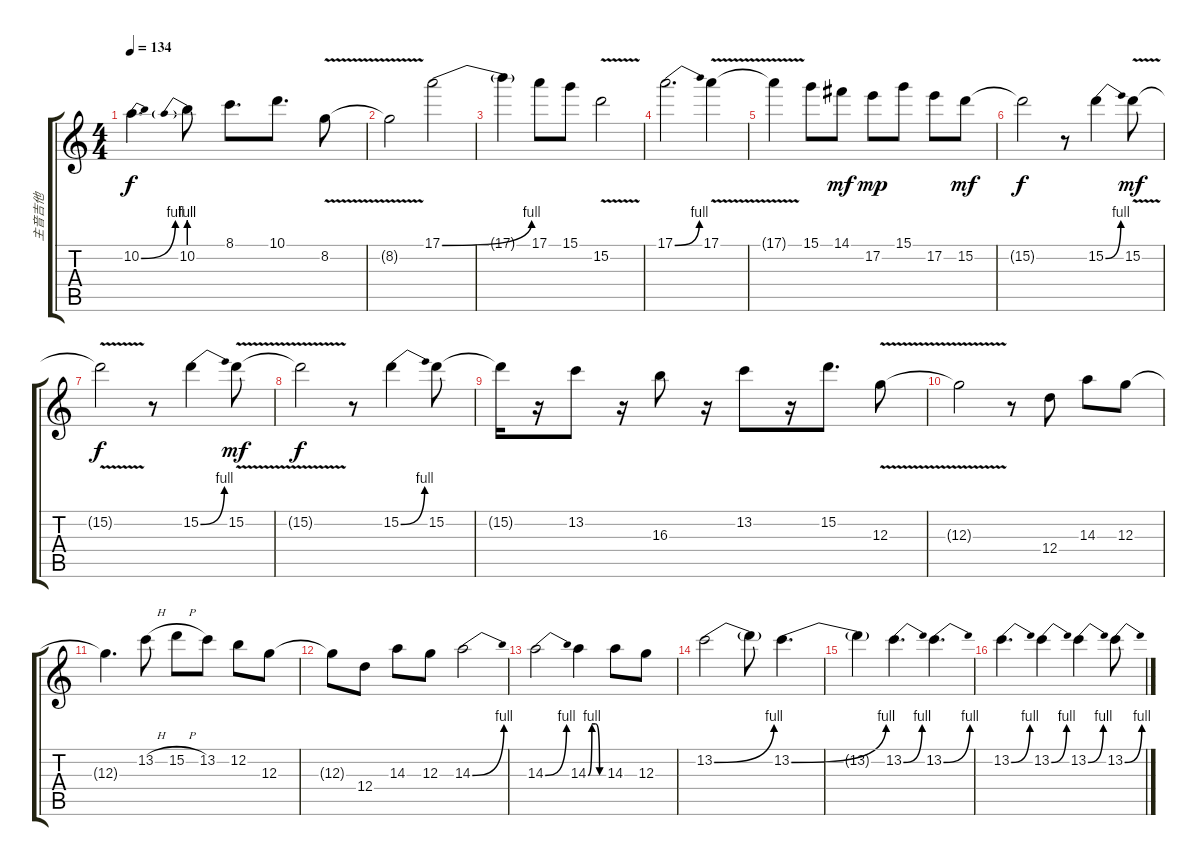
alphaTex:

\track ("主音吉他" "主音吉他") {instrument overdrivenguitar}
\staff {score tabs}
\tuning (E4 B3 G3 D3 A2 E2) {hide}
\ts (4 4)
\tempo 134
\clef g2
\ks c
10.2{be (bend 0 0 60 4)}.4{d dy f} 10.2{be (prebend 0 4 60 4)}.8 8.1.8{d} 10.1.8{d} 8.2{v}.8 |
8.2{t}.2 17.1{be (bend 0 0 60 4)}.2 |
17.1{t}.4 17.1.8 15.1.8 15.2{v}.2 |
17.1{be (bend 0 0 60 4)}.2{d} 17.1{v}.4 |
17.1{t}.4 15.1.8 14.1.8{dy mf} 17.2.8{dy mp} 15.1.8 17.2.8 15.2.8{dy mf} |
15.2{t}.2{dy f} r.8 15.2{be (bend 0 0 60 4)}.4 15.2{v}.8{dy mf} |
15.2{t}.2{dy f} r.8 15.2{be (bend 0 0 60 4)}.4 15.2{v}.8{dy mf} |
15.2{t}.2{dy f} r.8 15.2{be (bend 0 0 60 4)}.4 15.2.8 |
15.2{t}.16 r.16 13.2.8 r.16 16.3.8 r.16 13.2.8 r.16 15.2.8{d} 12.3{v}.8 |
12.3{t}.2 r.8 12.4.8 14.3.8 12.3.8 |
12.3{t}.4{d} 13.2{h}.8 15.2{h}.8 13.2.8 12.2.8 12.3.8 |
12.3{t}.8 12.4.8 14.3.8 12.3.8 14.3{be (bend 0 0 60 4)}.2 |
14.3{be (bend 0 0 60 4)}.2 14.3{be (custom 0 0 15 4 30 4 45 0 60 0)}.4 14.3.8 12.3.8 |
13.2{be (bend 0 0 60 4)}.2 13.2{t}.8 13.2{be (bend 0 0 60 4)}.4{d} |
13.2{t}.4 13.2{be (bend 0 0 60 4)}.4{d} 13.2{be (bend 0 0 60 4)}.4{d} |
13.2{be (bend 0 0 60 4)}.4{d} 13.2{be (bend 0 0 60 4)}.4 13.2{be (bend 0 0 60 4)}.4 13.2{be (bend 0 0 60 4)}.8
